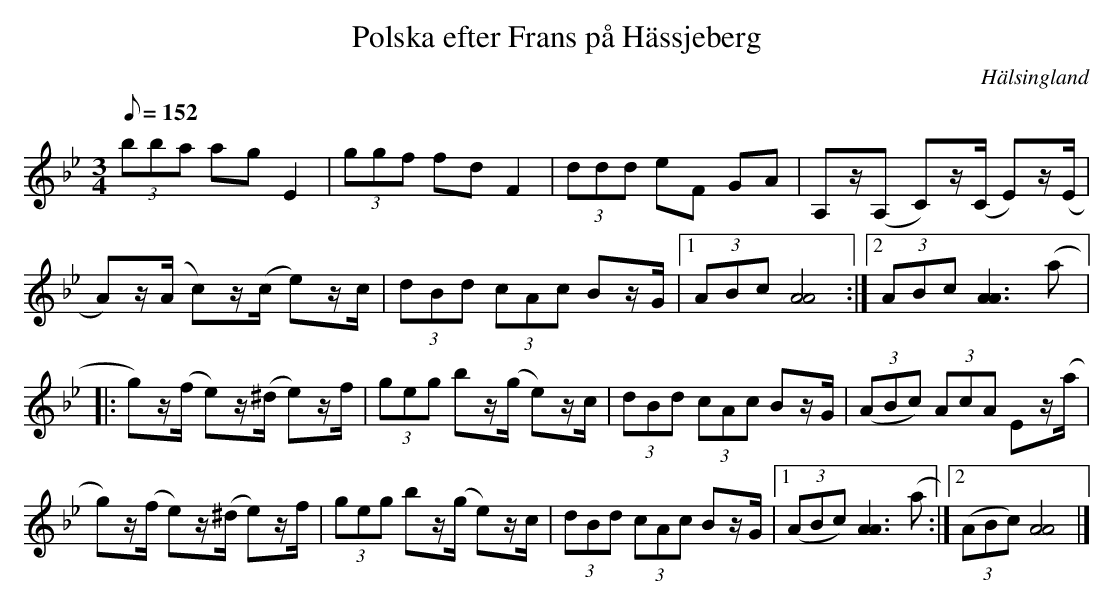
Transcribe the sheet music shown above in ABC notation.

X:1
T:Polska efter Frans på Hässjeberg
O:Hälsingland
M:3/4
L:1/8
Q:152
K:Bb
(3bb-a a-g E2|(3gg-f f-d F2|(3ddd eF GA|
A,z/(A, C)z/(C/ E)z/(E/|A)z/(A/ c)z/(c/ e)z/c/|(3dBd (3cAc Bz/G/|[1(3ABc [A4A4]:|[2(3ABc [A3A3](a|:!
g)z/(f/ e)z/(^d/ e)z/f/|(3geg bz/(g/ e)z/c/|(3dBd (3cAc Bz/G/|((3ABc) (3AcA Ez/(a/|!
g)z/(f/ e)z/(^d/ e)z/f/|(3geg bz/(g/ e)z/c/|(3dBd (3cAc Bz/G/|[1((3ABc) [A3A3](a:|[2((3ABc) [A4A4]|]
